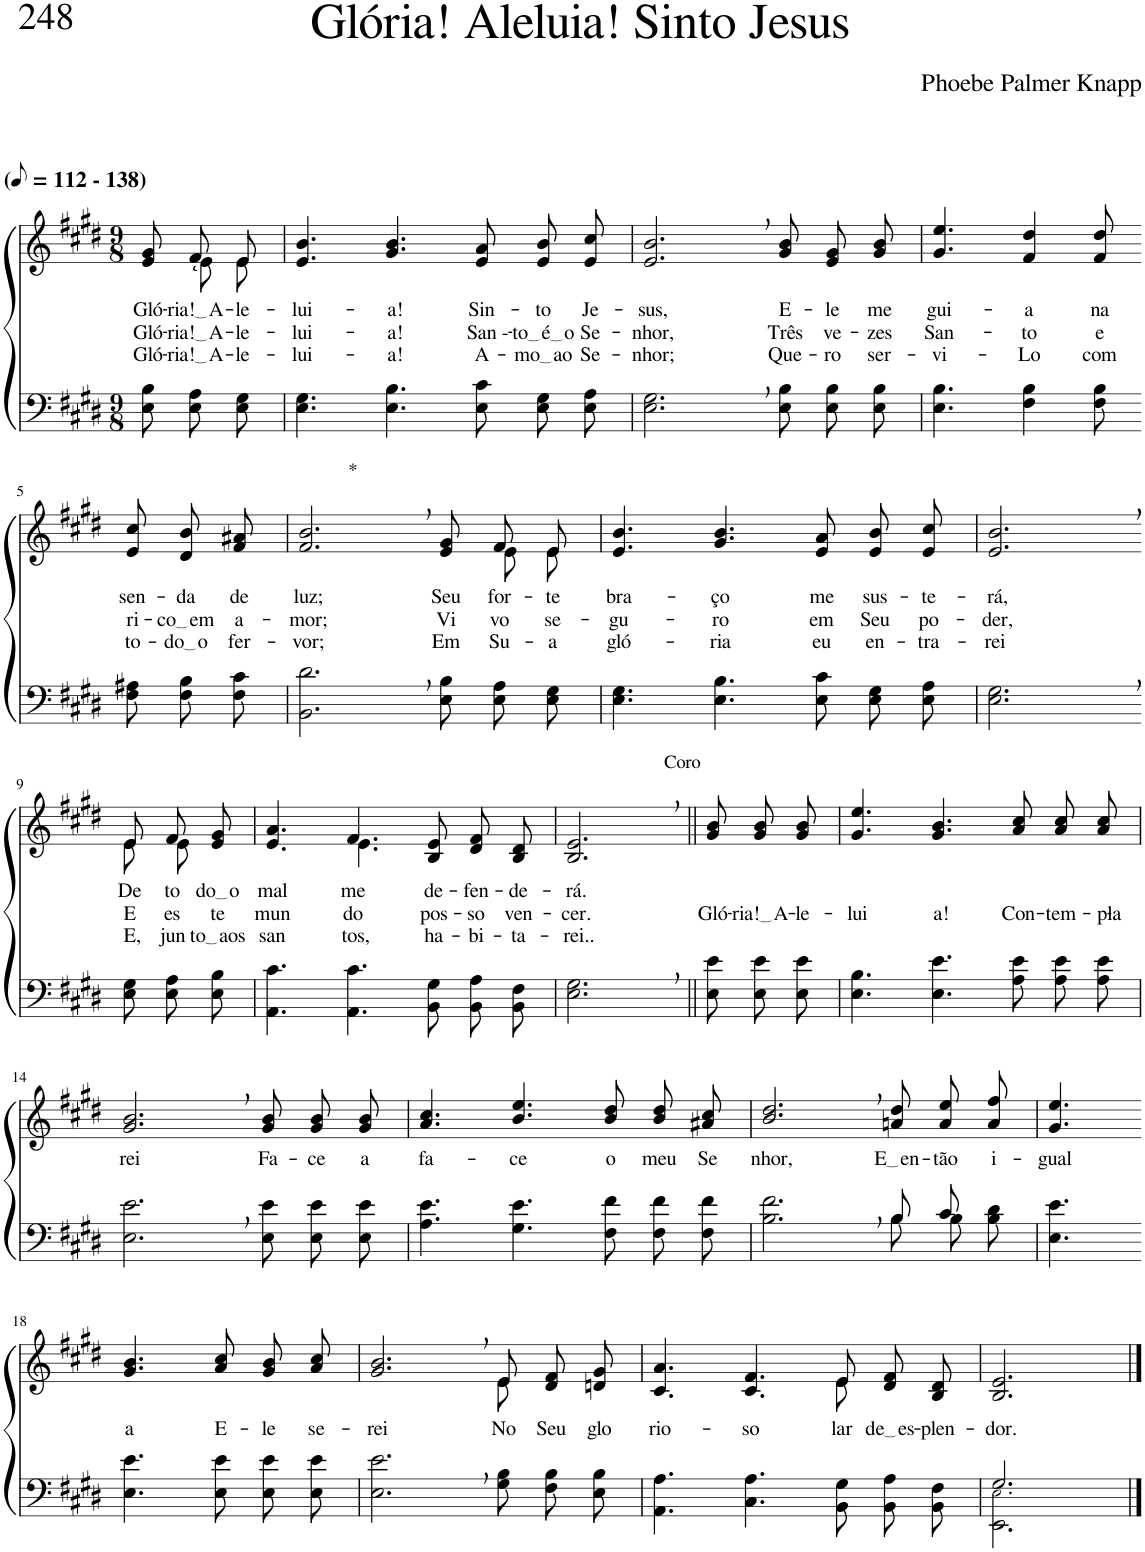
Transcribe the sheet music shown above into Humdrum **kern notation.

**kern	**kern	**text	**text	**text
*part2	*part1	*part1	*part1	*part1
*staff2	*staff1	*staff1	*staff1	*staff1
*I"Parte III e IV	*I"Parte I e II	*	*	*
*clefF4	*clefG2	*	*	*
*Trd1c2	*Trd1c2	*	*	*
*k[f#c#g#d#]	*k[f#c#g#d#]	*	*	*
*M9/8	*M9/8	*	*	*
*MM56	*MM56	*	*	*
=1	=1	=1	=1	=1
!	!LO:TX:a:B:t=(	!	!	!
!	!LO:TX:a:B:t=- 138)	!	!	!
!	!	!LO:LY:b	!LO:LY:b	!LO:LY:b
*	*^	*	*	*
8E\ 8B\L	8e/ 8g#/L	8ryy	Gló-	Gló-	Gló-
!	!	!	!LO:LY:b	!LO:LY:b	!LO:LY:b
8E\ 8A\	8f#/	8e\L	ria! A	ria! A	ria! A
!	!	!	!LO:LY:b	!LO:LY:b	!LO:LY:b
8E\ 8G#\J	8e/J	8e\J	-le-	-le-	-le-
=2	=2	=2	=2	=2	=2
!	!	!	!LO:LY:b	!LO:LY:b	!LO:LY:b
*	*v	*v	*	*	*
4.E\ 4.G#\	4.e/ 4.b/	-lui-	-lui-	-lui-
!	!	!LO:LY:b	!LO:LY:b	!LO:LY:b
4.E\ 4.B\	4.g#/ 4.b/	-a!	-a!	-a!
!	!	!LO:LY:b	!LO:LY:b	!LO:LY:b
8E\ 8c#\L	8e/ 8a/L	Sin-	San --	A-
!	!	!LO:LY:b	!LO:LY:b	!LO:LY:b
8E\ 8G#\	8e/ 8b/	-to	to é o	mo ao
!	!	!LO:LY:b	!LO:LY:b	!LO:LY:b
8E\ 8A\J	8e/ 8cc#/J	Je-	Se-	Se-
=3	=3	=3	=3	=3
!	!	!LO:LY:b	!LO:LY:b	!LO:LY:b
2.E\, 2.G#\,	2.e/, 2.b/,	-sus,	-nhor,	-nhor;
!	!	!LO:LY:b	!LO:LY:b	!LO:LY:b
8E\ 8B\L	8g#/ 8b/L	E-	Três	Que-
!	!	!LO:LY:b	!LO:LY:b	!LO:LY:b
8E\ 8B\	8e/ 8g#/	-le	ve-	-ro
!	!	!LO:LY:b	!LO:LY:b	!LO:LY:b
8E\ 8B\J	8g#/ 8b/J	me	-zes	ser-
=4	=4	=4	=4	=4
!	!	!LO:LY:b	!LO:LY:b	!LO:LY:b
4.E\ 4.B\	4.g#/ 4.ee/	gui-	San-	-vi-
!	!	!LO:LY:b	!LO:LY:b	!LO:LY:b
4F#\ 4B\	4f#/ 4dd#/	-a	-to	-Lo
!	!	!LO:LY:b	!LO:LY:b	!LO:LY:b
8F#\ 8B\	8f#/ 8dd#/	na	e	com
!!LO:LB:g=z
=5-	=5-	=5-	=5-	=5-
*k[f#c#g#d#]	*k[f#c#g#d#]	*	*	*
!	!	!LO:LY:b	!LO:LY:b	!LO:LY:b
8F#\ 8A#X\L	8e/ 8cc#/L	sen-	ri-	to-
!	!	!LO:LY:b	!LO:LY:b	!LO:LY:b
8F#\ 8B\	8d#/ 8b/	-da	co em	do o
!	!	!LO:LY:b	!LO:LY:b	!LO:LY:b
8F#\ 8c#\J	8f#/ 8a#X/J	de	a-	fer-
=6	=6	=6	=6	=6
!	!LO:TX:a:t=*	!	!	!
!	!	!LO:LY:b	!LO:LY:b	!LO:LY:b
*	*^	*	*	*
2.BB\, 2.d#\,	2.f#/, 2.b/,	2..ryy	luz;	-mor;	-vor;
!	!	!	!LO:LY:b	!LO:LY:b	!LO:LY:b
8E\ 8B\L	8e/ 8g#/L	.	Seu	Vi-	Em
!	!	!	!LO:LY:b	!LO:LY:b	!LO:LY:b
8E\ 8A\	8f#/	8e\L	for-	-vo	Su-
!	!	!	!LO:LY:b	!LO:LY:b	!LO:LY:b
8E\ 8G#\J	8e/J	8e\J	-te	se-	-a
=7	=7	=7	=7	=7	=7
!	!	!	!LO:LY:b	!LO:LY:b	!LO:LY:b
*	*v	*v	*	*	*
4.E\ 4.G#\	4.e/ 4.b/	bra-	gu-	gló-
!	!	!LO:LY:b	!LO:LY:b	!LO:LY:b
4.E\ 4.B\	4.g#/ 4.b/	-ço	-ro	-ria
!	!	!LO:LY:b	!LO:LY:b	!LO:LY:b
8E\ 8c#\L	8e/ 8a/L	me	em	eu
!	!	!LO:LY:b	!LO:LY:b	!LO:LY:b
8E\ 8G#\	8e/ 8b/	sus-	Seu	en-
!	!	!LO:LY:b	!LO:LY:b	!LO:LY:b
8E\ 8A\J	8e/ 8cc#/J	-te-	po-	-tra-
=8	=8	=8	=8	=8
!	!	!LO:LY:b	!LO:LY:b	!LO:LY:b
2.E\, 2.G#\,	2.e/, 2.b/,	-rá,	-der,	-rei
!!LO:LB:g=z
=9-	=9-	=9-	=9-	=9-
*k[f#c#g#d#]	*	*	*	*
*	*^	*	*	*
!	!	!	!LO:LY:b	!LO:LY:b	!LO:LY:b
8E\ 8G#\L	8e/L	8e\L	De	-E	E,
!	!	!	!LO:LY:b	!LO:LY:b	!LO:LY:b
8E\ 8A\	8f#/	8e\J	to-	es-	jun-
!	!	!	!LO:LY:b	!LO:LY:b	!LO:LY:b
8E\ 8B\J	8e/ 8g#/J	8ryy	do o	-te	to aos
=10	=10	=10	=10	=10	=10
!	!	!	!LO:LY:b	!LO:LY:b	!LO:LY:b
4.AA\ 4.c#\	4.ryy	4.e/ 4.a/	-mal	mun-	san-
!	!	!	!LO:LY:b	!LO:LY:b	!LO:LY:b
4.AA\ 4.c#\	4.e\	4.f#/	me	-do	tos,
!	!	!	!LO:LY:b	!LO:LY:b	!LO:LY:b
8BB\ 8G#\L	4.ryy	8B/ 8e/L	de-	pos-	ha-
!	!	!	!LO:LY:b	!LO:LY:b	!LO:LY:b
8BB\ 8A\	.	8d#/ 8f#/	-fen-	-so	-bi-
!	!	!	!LO:LY:b	!LO:LY:b	!LO:LY:b
8BB\ 8F#\J	.	8B/ 8d#/J	-de-	ven-	-ta-
=11	=11	=11	=11	=11	=11
!	!LO:TX:a:t=Coro	!	!	!	!
!	!	!	!LO:LY:b	!LO:LY:b	!LO:LY:b
*	*v	*v	*	*	*
2.E\, 2.G#\,	2.B/, 2.e/,	-rá.	-cer.	-rei..
=12||	=12||	=12||	=12||	=12||
!	!	!	!LO:LY:b	!
8E\ 8e\L	8g#/ 8b/L	.	Gló-	.
!	!	!	!LO:LY:b	!
8E\ 8e\	8g#/ 8b/	.	ria! A	.
!	!	!	!LO:LY:b	!
8E\ 8e\J	8g#/ 8b/J	.	-le-	.
=13	=13	=13	=13	=13
!	!	!	!LO:LY:b	!
4.E\ 4.B\	4.g#/ 4.ee/	.	-lui	.
!	!	!	!LO:LY:b	!
4.E\ 4.e\	4.g#/ 4.b/	.	a!	.
!	!	!	!LO:LY:b	!
8A\ 8e\L	8a\ 8cc#\L	.	Con-	.
!	!	!	!LO:LY:b	!
8A\ 8e\	8a\ 8cc#\	.	-tem-	.
!	!	!	!LO:LY:b	!
8A\ 8e\J	8a\ 8cc#\J	.	-pla-	.
!!LO:LB:g=z
=14	=14	=14	=14	=14
!	!	!LO:LY:b	!	!
2.E\, 2.e\,	2.g#/, 2.b/,	rei	.	.
!	!	!LO:LY:b	!	!
8E\ 8e\L	8g#/ 8b/L	Fa-	.	.
!	!	!LO:LY:b	!	!
8E\ 8e\	8g#/ 8b/	-ce	.	.
!	!	!LO:LY:b	!	!
8E\ 8e\J	8g#/ 8b/J	a	.	.
=15	=15	=15	=15	=15
!	!	!LO:LY:b	!	!
4.A\ 4.e\	4.a/ 4.cc#/	fa-	.	.
!	!	!LO:LY:b	!	!
4.G#\ 4.e\	4.b/ 4.ee/	-ce	.	.
!	!	!LO:LY:b	!	!
8F#\ 8f#\L	8b\ 8dd#\L	o	.	.
!	!	!LO:LY:b	!	!
8F#\ 8f#\	8b\ 8dd#\	meu	.	.
!	!	!LO:LY:b	!	!
8F#\ 8f#\J	8a#X\ 8cc#\J	Se	.	.
=16	=16	=16	=16	=16
*^	*	*	*	*
!	!	!	!LO:LY:b	!	!
2.B\, 2.f#\,	2.ryy	2.b/, 2.dd#/,	nhor,	.	.
!	!	!	!LO:LY:b	!	!
8B\L	8B\L	8an\ 8dd#\L	E en	.	.
!	!	!	!LO:LY:b	!	!
8c#\	8B\J	8a\ 8ee\	-tão	.	.
!	!	!	!LO:LY:b	!	!
8B\ 8d#\J	8ryy	8a\ 8ff#\J	i-	.	.
=17	=17	=17	=17	=17	=17
!	!	!	!LO:LY:b	!	!
*v	*v	*	*	*	*
4.E\ 4.e\	4.g#/ 4.ee/	-gual	.	.
!!LO:LB:g=z
=18-	=18-	=18-	=18-	=18-
!	!	!LO:LY:b	!	!
4.E\ 4.e\	4.g#/ 4.b/	a	.	.
!	!	!LO:LY:b	!	!
8E\ 8e\L	8a\ 8cc#\L	E-	.	.
!	!	!LO:LY:b	!	!
8E\ 8e\	8g#\ 8b\	-le	.	.
!	!	!LO:LY:b	!	!
8E\ 8e\J	8a\ 8cc#\J	se-	.	.
=19	=19	=19	=19	=19
!	!	!LO:LY:b	!	!
*	*^	*	*	*
2.E\, 2.e\,	2.g#/, 2.b/,	2.ryy	-rei	.	.
!	!	!	!LO:LY:b	!	!
8G#\ 8B\L	8e/L	8e\	No	.	.
!	!	!	!LO:LY:b	!	!
8F#\ 8B\	8d#/ 8f#/	4ryy	Seu	.	.
!	!	!	!LO:LY:b	!	!
8E\ 8B\J	8dn/ 8g#/J	.	glo-	.	.
=20	=20	=20	=20	=20	=20
!	!	!	!LO:LY:b	!	!
4.AA\ 4.A\	2.ryy	4.c#/ 4.a/	-rio-	.	.
!	!	!	!LO:LY:b	!	!
4.C#\ 4.A\	.	4.c#/ 4.f#/	-so	.	.
!	!	!	!LO:LY:b	!	!
8BB\ 8G#\L	8e\	8e/L	lar	.	.
!	!	!	!LO:LY:b	!	!
8BB\ 8A\	4ryy	8d#/ 8f#/	de es	.	.
!	!	!	!LO:LY:b	!	!
8BB\ 8F#\J	.	8B/ 8d#/J	-plen-	.	.
=21	=21	=21	=21	=21	=21
*^	*	*	*	*	*
!	!	!	!	!LO:LY:b	!	!
*	*	*v	*v	*	*	*
2.G#/	2.EE\ 2.E!\	2.B/ 2.e/	-dor.	.	.
*v	*v	*	*	*	*
==	==	==	==	==
*-	*-	*-	*-	*-
